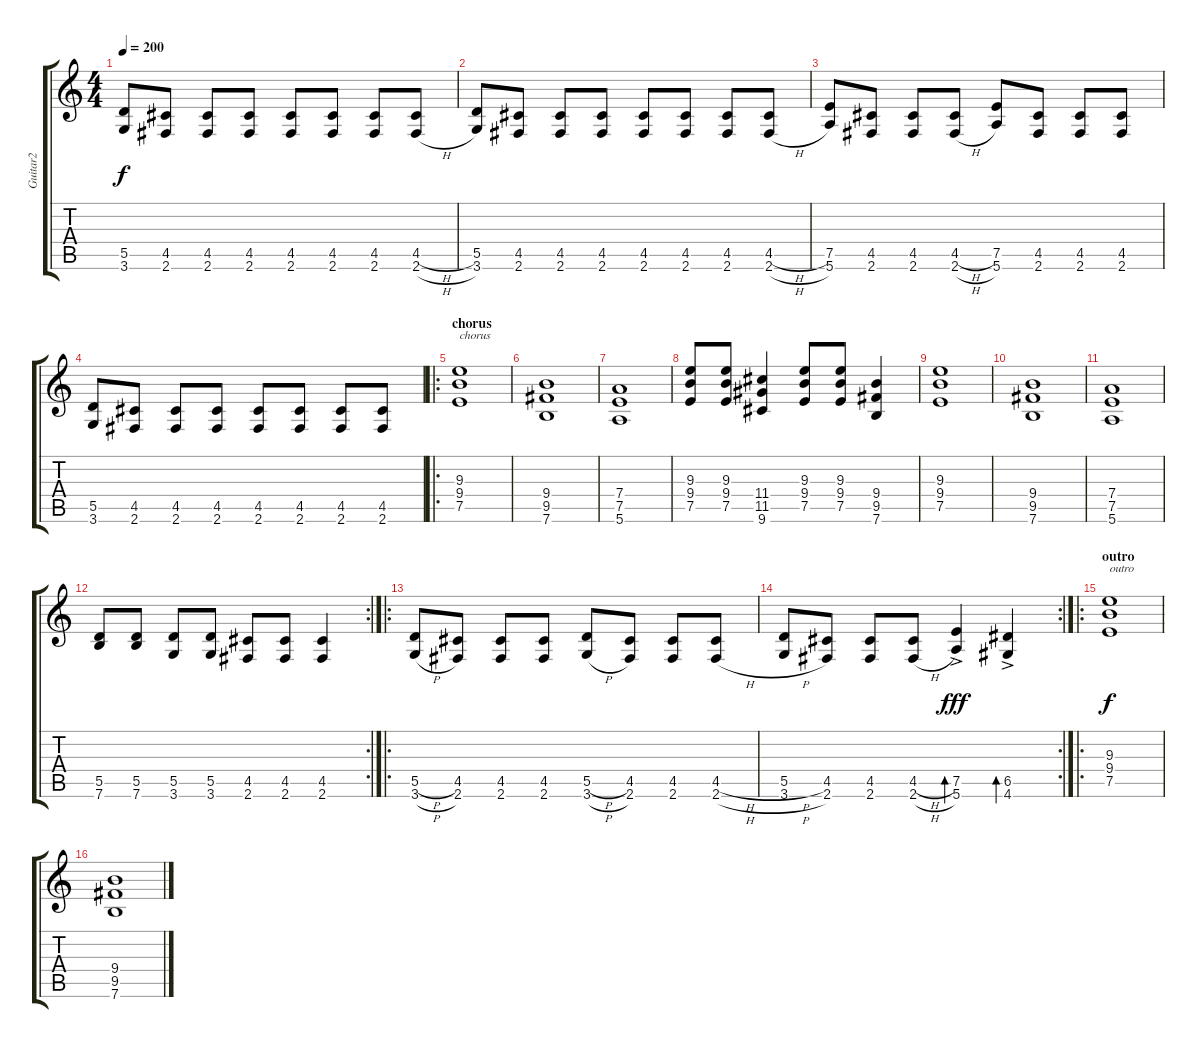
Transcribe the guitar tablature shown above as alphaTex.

\track ("Guitar2" "Guitar2") {instrument overdrivenguitar}
\staff {score tabs}
\tuning (E4 B3 G3 D3 A2 E2) {hide}
\ts (4 4)
\tempo 200
\clef g2
\ks c
(5.5 3.6).8{dy f} (4.5 2.6).8 (4.5 2.6).8 (4.5 2.6).8 (4.5 2.6).8 (4.5 2.6).8 (4.5 2.6).8 (4.5{h} 2.6{h}).8 |
(5.5 3.6).8 (4.5 2.6).8 (4.5 2.6).8 (4.5 2.6).8 (4.5 2.6).8 (4.5 2.6).8 (4.5 2.6).8 (4.5{h} 2.6{h}).8 |
(7.5 5.6).8 (4.5 2.6).8 (4.5 2.6).8 (4.5{h} 2.6{h}).8 (7.5 5.6).8 (4.5 2.6).8 (4.5 2.6).8 (4.5 2.6).8 |
(5.5 3.6).8 (4.5 2.6).8 (4.5 2.6).8 (4.5 2.6).8 (4.5 2.6).8 (4.5 2.6).8 (4.5 2.6).8 (4.5 2.6).8 |
\ro
\section ("" "chorus")
(9.3 9.4 7.5).1{txt "chorus"} |
(9.4 9.5 7.6).1 |
(7.4 7.5 5.6).1 |
(9.3 9.4 7.5).8 (9.3 9.4 7.5).8 (11.4 11.5 9.6).4 (9.3 9.4 7.5).8 (9.3 9.4 7.5).8 (9.4 9.5 7.6).4 |
(9.3 9.4 7.5).1 |
(9.4 9.5 7.6).1 |
(7.4 7.5 5.6).1 |
\rc 2
(5.5 7.6).8 (5.5 7.6).8 (5.5 3.6).8 (5.5 3.6).8 (4.5 2.6).8 (4.5 2.6).8 (4.5 2.6).4 |
\ro
(5.5{h} 3.6{h}).8 (4.5 2.6).8 (4.5 2.6).8 (4.5 2.6).8 (5.5{h} 3.6{h}).8 (4.5 2.6).8 (4.5 2.6).8 (4.5{h} 2.6{h}).8 |
\rc 2
(5.5{h} 3.6{h}).8 (4.5 2.6).8 (4.5 2.6).8 (4.5{h} 2.6{h}).8 (7.5{ac} 5.6{ac}).4{bd 60 dy fff} (6.5{ac} 4.6{ac}).4{bd 60} |
\ro
\section ("" "outro")
(9.3 9.4 7.5).1{txt "outro" dy f} |
(9.4 9.5 7.6).1
